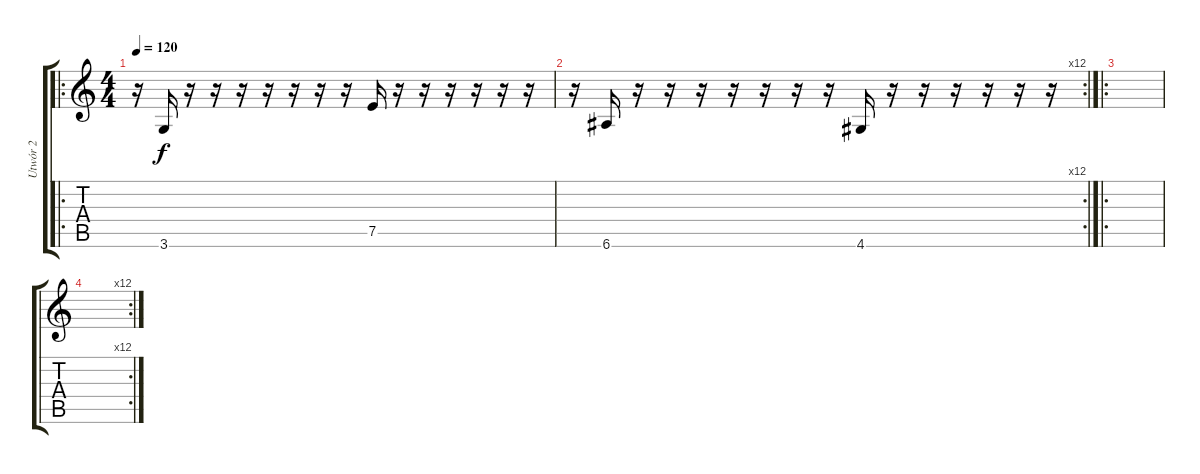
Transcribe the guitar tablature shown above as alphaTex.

\track ("Utwór 2" "Utwór 2") {instrument distortionguitar}
\staff {score tabs}
\tuning (E4 B3 G3 D3 A2 E2) {hide}
\ro
\ts (4 4)
\tempo 120
\clef g2
\ks c
r.16{dy f instrument distortionguitar} 3.6.16 r.16 r.16 r.16 r.16 r.16 r.16 r.16 7.5.16 r.16 r.16 r.16 r.16 r.16 r.16 |
\rc 12
r.16 6.6.16 r.16 r.16 r.16 r.16 r.16 r.16 r.16 4.6.16 r.16 r.16 r.16 r.16 r.16 r.16 |
\ro
|
\rc 12
